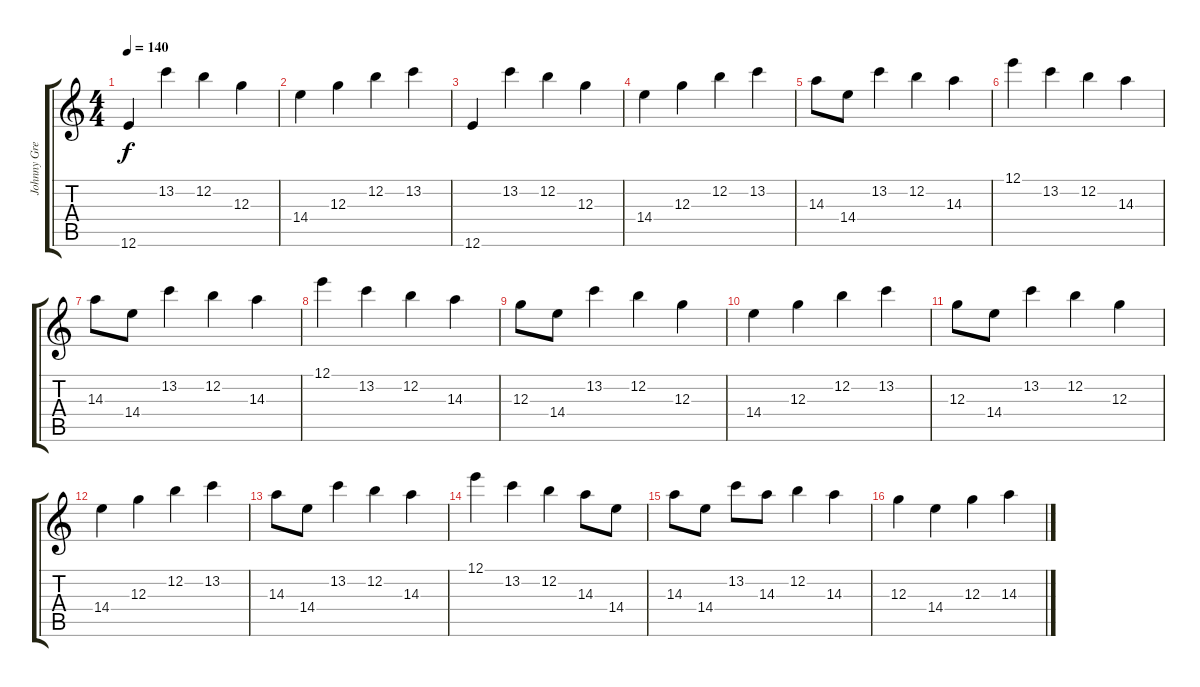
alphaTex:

\track ("Johnny Greenwood" "Johnny Gre") {instrument acousticguitarnylon}
\staff {score tabs}
\tuning (E4 B3 G3 D3 A2 E2) {hide}
\ts (4 4)
\tempo 140
\clef g2
\ks c
12.6.4{dy f} 13.2.4 12.2.4 12.3.4 |
14.4.4 12.3.4 12.2.4 13.2.4 |
12.6.4 13.2.4 12.2.4 12.3.4 |
14.4.4 12.3.4 12.2.4 13.2.4 |
14.3.8 14.4.8 13.2.4 12.2.4 14.3.4 |
12.1.4 13.2.4 12.2.4 14.3.4 |
14.3.8 14.4.8 13.2.4 12.2.4 14.3.4 |
12.1.4 13.2.4 12.2.4 14.3.4 |
12.3.8 14.4.8 13.2.4 12.2.4 12.3.4 |
14.4.4 12.3.4 12.2.4 13.2.4 |
12.3.8 14.4.8 13.2.4 12.2.4 12.3.4 |
14.4.4 12.3.4 12.2.4 13.2.4 |
14.3.8 14.4.8 13.2.4 12.2.4 14.3.4 |
12.1.4 13.2.4 12.2.4 14.3.8 14.4.8 |
14.3.8 14.4.8 13.2.8 14.3.8 12.2.4 14.3.4 |
12.3.4 14.4.4 12.3.4 14.3.4
